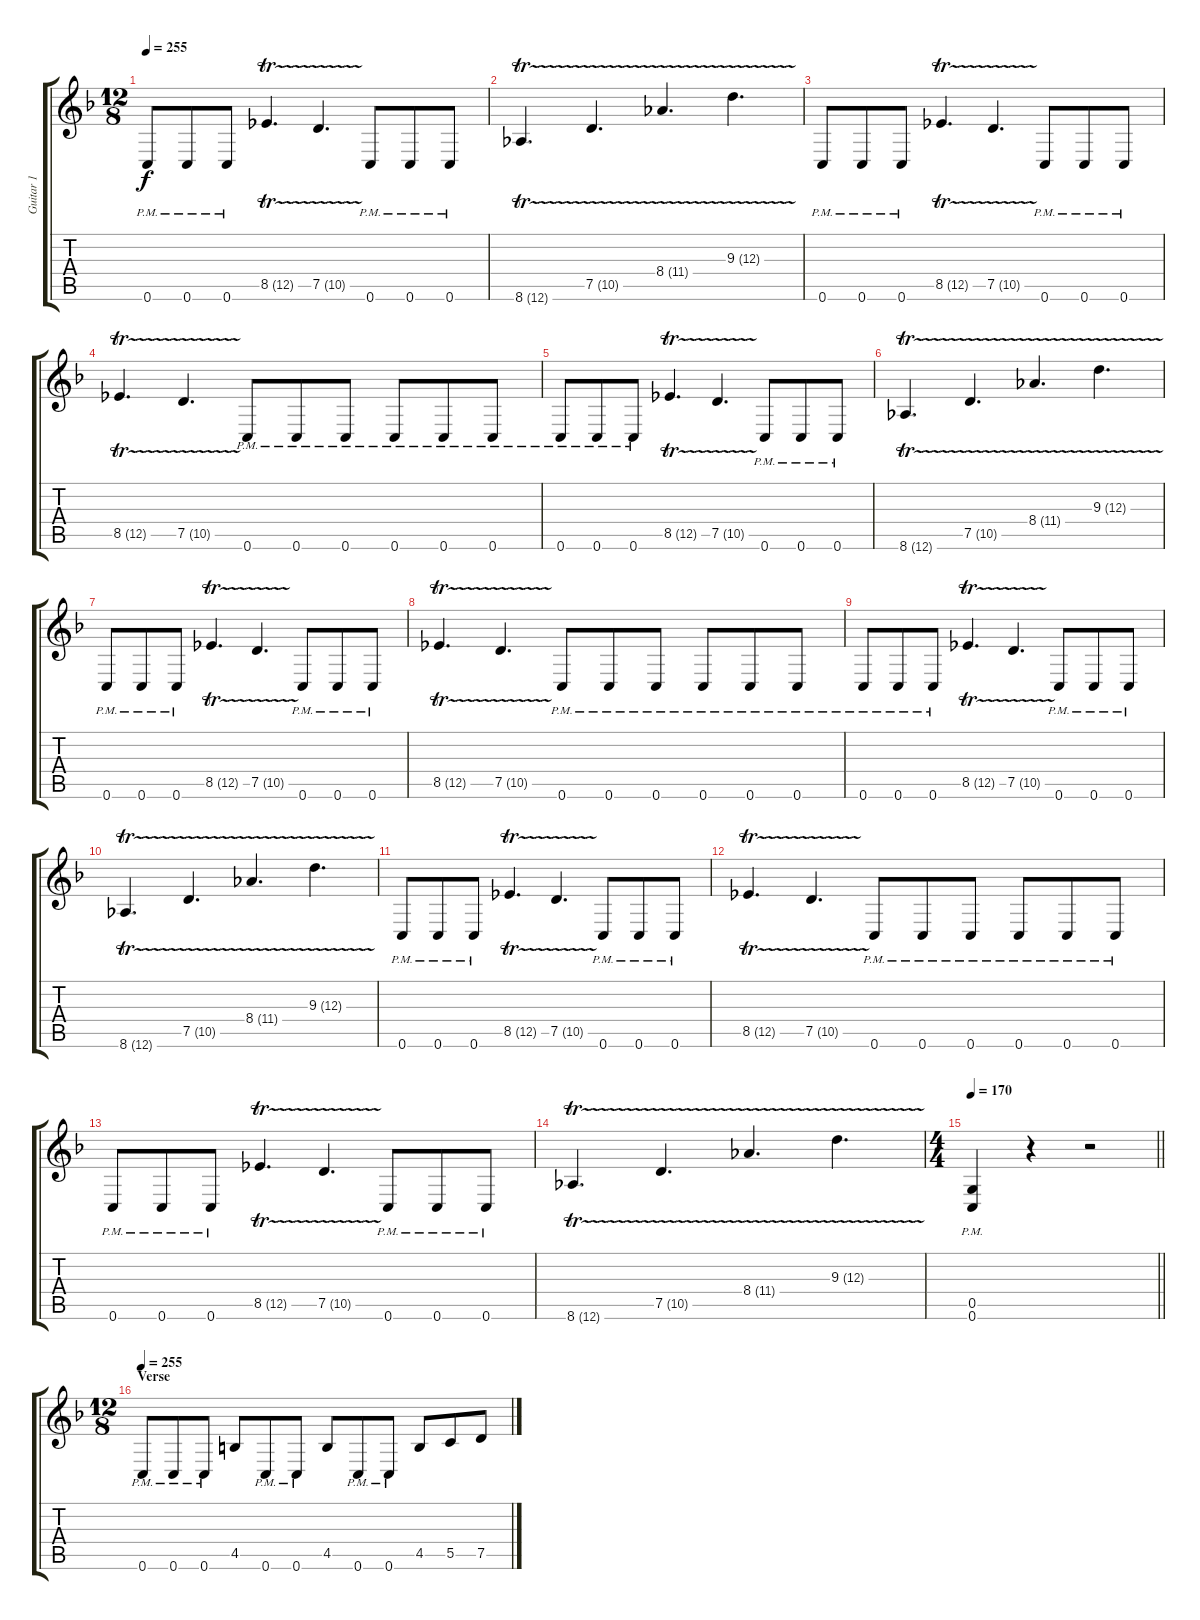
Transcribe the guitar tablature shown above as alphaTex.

\track ("Guitar 1" "Guitar 1") {instrument distortionguitar}
\staff {score tabs}
\tuning (D4 A3 F3 C3 G2 C2) {hide}
\ts (12 8)
\tempo 255
\clef g2
\ks dminor
0.6{pm}.8{dy f} 0.6{pm}.8 0.6{pm}.8 8.5{tr (12 16)}.4{d} 7.5{tr (10 16)}.4{d} 0.6{pm}.8 0.6{pm}.8 0.6{pm}.8 |
8.6{tr (12 16)}.4{d} 7.5{tr (10 16)}.4{d} 8.4{tr (11 16)}.4{d} 9.3{tr (12 16)}.4{d} |
0.6{pm}.8 0.6{pm}.8 0.6{pm}.8 8.5{tr (12 16)}.4{d} 7.5{tr (10 16)}.4{d} 0.6{pm}.8 0.6{pm}.8 0.6{pm}.8 |
8.5{tr (12 16)}.4{d} 7.5{tr (10 16)}.4{d} 0.6{pm}.8 0.6{pm}.8 0.6{pm}.8 0.6{pm}.8 0.6{pm}.8 0.6{pm}.8 |
0.6{pm}.8 0.6{pm}.8 0.6{pm}.8 8.5{tr (12 16)}.4{d} 7.5{tr (10 16)}.4{d} 0.6{pm}.8 0.6{pm}.8 0.6{pm}.8 |
8.6{tr (12 16)}.4{d} 7.5{tr (10 16)}.4{d} 8.4{tr (11 16)}.4{d} 9.3{tr (12 16)}.4{d} |
0.6{pm}.8 0.6{pm}.8 0.6{pm}.8 8.5{tr (12 16)}.4{d} 7.5{tr (10 16)}.4{d} 0.6{pm}.8 0.6{pm}.8 0.6{pm}.8 |
8.5{tr (12 16)}.4{d} 7.5{tr (10 16)}.4{d} 0.6{pm}.8 0.6{pm}.8 0.6{pm}.8 0.6{pm}.8 0.6{pm}.8 0.6{pm}.8 |
0.6{pm}.8 0.6{pm}.8 0.6{pm}.8 8.5{tr (12 16)}.4{d} 7.5{tr (10 16)}.4{d} 0.6{pm}.8 0.6{pm}.8 0.6{pm}.8 |
8.6{tr (12 16)}.4{d} 7.5{tr (10 16)}.4{d} 8.4{tr (11 16)}.4{d} 9.3{tr (12 16)}.4{d} |
0.6{pm}.8 0.6{pm}.8 0.6{pm}.8 8.5{tr (12 16)}.4{d} 7.5{tr (10 16)}.4{d} 0.6{pm}.8 0.6{pm}.8 0.6{pm}.8 |
8.5{tr (12 16)}.4{d} 7.5{tr (10 16)}.4{d} 0.6{pm}.8 0.6{pm}.8 0.6{pm}.8 0.6{pm}.8 0.6{pm}.8 0.6{pm}.8 |
0.6{pm}.8 0.6{pm}.8 0.6{pm}.8 8.5{tr (12 16)}.4{d} 7.5{tr (10 16)}.4{d} 0.6{pm}.8 0.6{pm}.8 0.6{pm}.8 |
8.6{tr (12 16)}.4{d} 7.5{tr (10 16)}.4{d} 8.4{tr (11 16)}.4{d} 9.3{tr (12 16)}.4{d} |
\ts (4 4)
\tempo 170
\barLineRight lightlight
(0.5{pm} 0.6{pm}).4 r.4 r.2 |
\ts (12 8)
\section ("" "Verse")
\tempo 255
0.6{pm}.8 0.6{pm}.8 0.6{pm}.8 4.5.8 0.6{pm}.8 0.6{pm}.8 4.5.8 0.6{pm}.8 0.6{pm}.8 4.5.8 5.5.8 7.5.8
